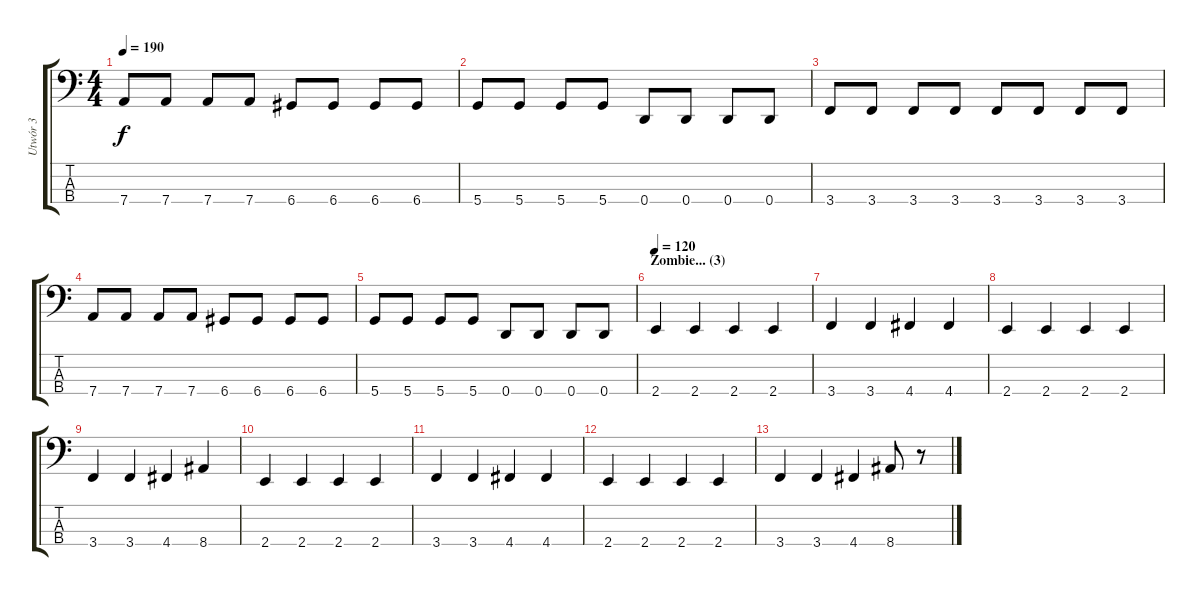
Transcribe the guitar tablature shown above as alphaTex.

\track ("Utwór 3" "Utwór 3") {instrument electricbassfinger}
\staff {score tabs}
\tuning (G2 D2 A1 D1) {hide}
\ts (4 4)
\tempo 190
\clef f4
\ks c
7.4.8{dy f} 7.4.8 7.4.8 7.4.8 6.4.8 6.4.8 6.4.8 6.4.8 |
5.4.8 5.4.8 5.4.8 5.4.8 0.4.8 0.4.8 0.4.8 0.4.8 |
3.4.8 3.4.8 3.4.8 3.4.8 3.4.8 3.4.8 3.4.8 3.4.8 |
7.4.8 7.4.8 7.4.8 7.4.8 6.4.8 6.4.8 6.4.8 6.4.8 |
5.4.8 5.4.8 5.4.8 5.4.8 0.4.8 0.4.8 0.4.8 0.4.8 |
\section ("" "Zombie... (3)")
\tempo 120
2.4.4 2.4.4 2.4.4 2.4.4 |
3.4.4 3.4.4 4.4.4 4.4.4 |
2.4.4 2.4.4 2.4.4 2.4.4 |
3.4.4 3.4.4 4.4.4 8.4.4 |
2.4.4 2.4.4 2.4.4 2.4.4 |
3.4.4 3.4.4 4.4.4 4.4.4 |
2.4.4 2.4.4 2.4.4 2.4.4 |
3.4.4 3.4.4 4.4.4 8.4.8 r.8
